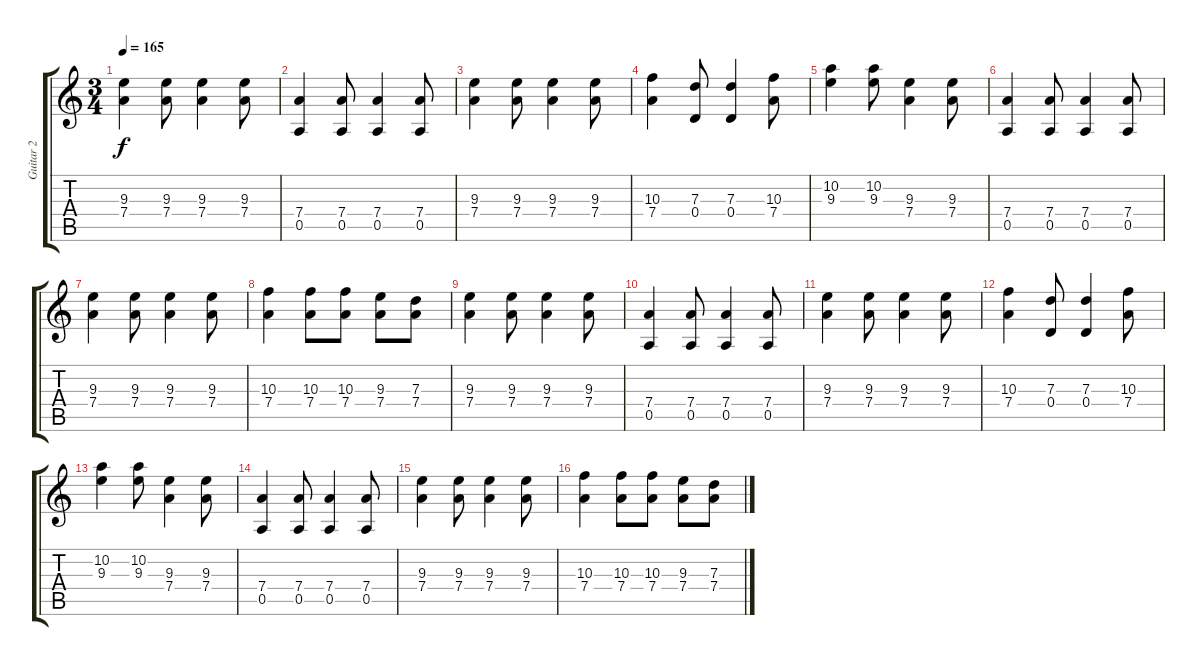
\track ("Guitar 2" "Guitar 2") {instrument distortionguitar}
\staff {score tabs}
\tuning (E4 B3 G3 D3 A2 E2) {hide}
\ts (3 4)
\tempo 165
\clef g2
\ks c
(9.3 7.4).4{dy f} (9.3 7.4).8 (9.3 7.4).4 (9.3 7.4).8 |
(7.4 0.5).4 (7.4 0.5).8 (7.4 0.5).4 (7.4 0.5).8 |
(9.3 7.4).4 (9.3 7.4).8 (9.3 7.4).4 (9.3 7.4).8 |
(10.3 7.4).4 (7.3 0.4).8 (7.3 0.4).4 (10.3 7.4).8 |
(10.2 9.3).4 (10.2 9.3).8 (9.3 7.4).4 (9.3 7.4).8 |
(7.4 0.5).4{volume 12} (7.4 0.5).8 (7.4 0.5).4 (7.4 0.5).8 |
(9.3 7.4).4 (9.3 7.4).8 (9.3 7.4).4 (9.3 7.4).8 |
(10.3 7.4).4 (10.3 7.4).8 (10.3 7.4).8 (9.3 7.4).8 (7.3 7.4).8 |
(9.3 7.4).4 (9.3 7.4).8 (9.3 7.4).4 (9.3 7.4).8 |
(7.4 0.5).4 (7.4 0.5).8 (7.4 0.5).4 (7.4 0.5).8 |
(9.3 7.4).4 (9.3 7.4).8 (9.3 7.4).4 (9.3 7.4).8 |
(10.3 7.4).4 (7.3 0.4).8 (7.3 0.4).4 (10.3 7.4).8 |
(10.2 9.3).4 (10.2 9.3).8 (9.3 7.4).4 (9.3 7.4).8 |
(7.4 0.5).4{volume 12} (7.4 0.5).8 (7.4 0.5).4 (7.4 0.5).8 |
(9.3 7.4).4 (9.3 7.4).8 (9.3 7.4).4 (9.3 7.4).8 |
(10.3 7.4).4 (10.3 7.4).8 (10.3 7.4).8 (9.3 7.4).8 (7.3 7.4).8
